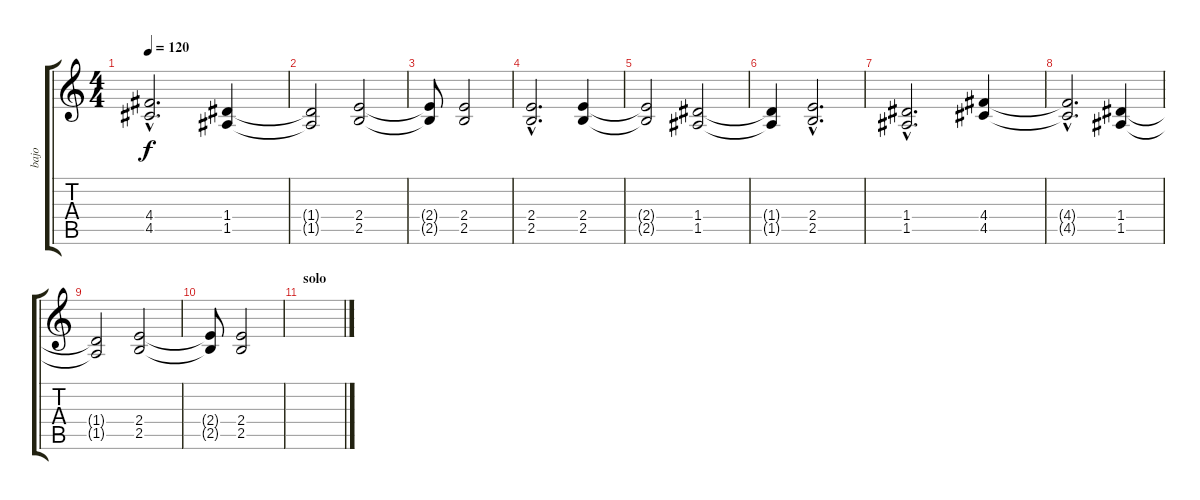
\track ("bajo" "bajo") {instrument electricbassfinger}
\staff {score tabs}
\tuning (E4 B3 G3 D3 A2 E2) {hide}
\ts (4 4)
\tempo 120
\clef g2
\ks c
(4.4{hac t} 4.5{hac t}).2{d dy f} (1.4 1.5).4 |
(1.4{t} 1.5{t}).2 (2.4 2.5).2 |
(2.4{t} 2.5{t}).8 (2.4 2.5).2 |
(2.4{hac} 2.5{hac}).2{d} (2.4 2.5).4 |
(2.4{t} 2.5{t}).2 (1.4 1.5).2 |
(1.4{t} 1.5{t}).4 (2.4{hac} 2.5).2{d} |
(1.4{hac} 1.5{hac}).2{d} (4.4 4.5).4 |
(4.4{hac t} 4.5{hac t}).2{d} (1.4 1.5).4 |
(1.4{t} 1.5{t}).2 (2.4 2.5).2 |
(2.4{t} 2.5{t}).8 (2.4 2.5).2 |
\section ("" "solo")
